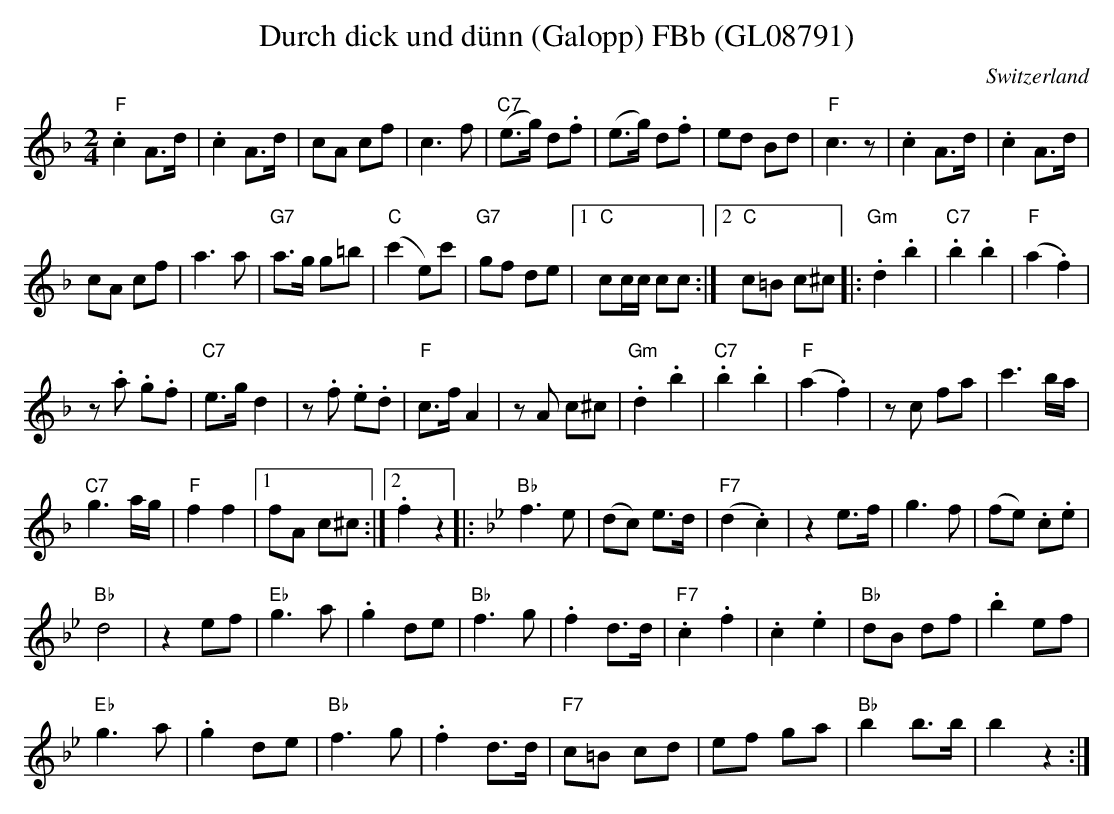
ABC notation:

X:1
T: Durch dick und dünn (Galopp) FBb (GL08791)
O:Switzerland
M:2/4
L:1/8
K:F major
"F".c2 A>d | .c2 A>d | cA cf | c3f | "C7"(e>g) d.f | (e>g) d.f | ed Bd | "F"c3z | .c2 A>d | .c2A>d |
cA cf | a3a | "G7"a>g g=b | "C"(c'2e)c' | "G7"gf de |1 "C"cc/c/ cc :|2 "C"c=B c^c |:  "Gm".d2.b2 | "C7".b2.b2 | "F"(a2.f2) |
z.a .g.f | "C7"e>g d2 | z.f .e.d | "F"c>fA2 | zA c^c | "Gm".d2.b2 | "C7".b2.b2 | "F"(a2.f2) | zc fa | c'3b/a/ |
"C7"g3a/g/ | "F"f2f2 |1 fA c^c :|2 .f2z2 |: [K:Bb] "Bb"f3e | (dc) e>d | "F7"(d2.c2) | z2 e>f | g3f | (fe) .c.e |
"Bb"d4 | z2ef | "Eb"g3a | .g2 de | "Bb"f3g | .f2 d>d | "F7".c2.f2 | .c2.e2 | "Bb"dB df | .b2 ef |
"Eb"g3a | .g2 de | "Bb"f3g | .f2 d>d | "F7"c=B cd | ef ga | "Bb"b2b>b | b2z2 :|
